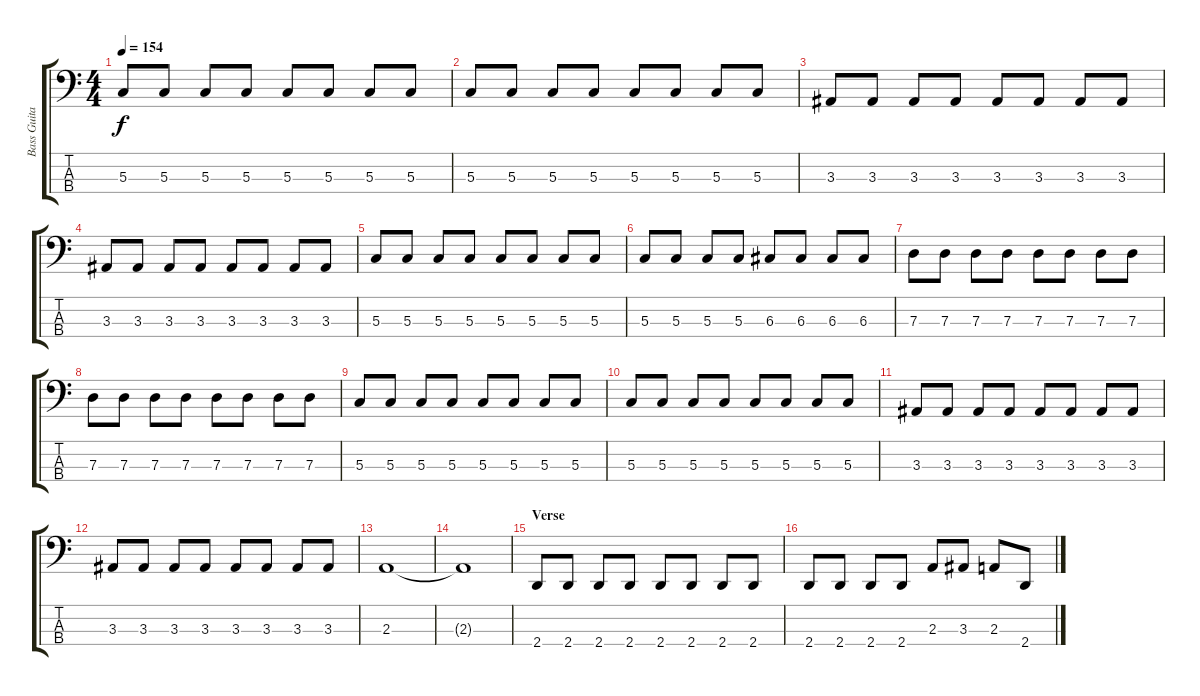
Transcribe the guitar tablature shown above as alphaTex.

\track ("Bass Guitar (Marc McKnight)" "Bass Guita") {instrument electricbasspick}
\staff {score tabs}
\tuning (F2 C2 G1 C1) {hide}
\ts (4 4)
\tempo 154
\clef f4
\ks c
5.3.8{dy f} 5.3.8 5.3.8 5.3.8 5.3.8 5.3.8 5.3.8 5.3.8 |
5.3.8 5.3.8 5.3.8 5.3.8 5.3.8 5.3.8 5.3.8 5.3.8 |
3.3.8 3.3.8 3.3.8 3.3.8 3.3.8 3.3.8 3.3.8 3.3.8 |
3.3.8 3.3.8 3.3.8 3.3.8 3.3.8 3.3.8 3.3.8 3.3.8 |
5.3.8 5.3.8 5.3.8 5.3.8 5.3.8 5.3.8 5.3.8 5.3.8 |
5.3.8 5.3.8 5.3.8 5.3.8 6.3.8 6.3.8 6.3.8 6.3.8 |
7.3.8 7.3.8 7.3.8 7.3.8 7.3.8 7.3.8 7.3.8 7.3.8 |
7.3.8 7.3.8 7.3.8 7.3.8 7.3.8 7.3.8 7.3.8 7.3.8 |
5.3.8 5.3.8 5.3.8 5.3.8 5.3.8 5.3.8 5.3.8 5.3.8 |
5.3.8 5.3.8 5.3.8 5.3.8 5.3.8 5.3.8 5.3.8 5.3.8 |
3.3.8 3.3.8 3.3.8 3.3.8 3.3.8 3.3.8 3.3.8 3.3.8 |
3.3.8 3.3.8 3.3.8 3.3.8 3.3.8 3.3.8 3.3.8 3.3.8 |
2.3.1{volume 5} |
2.3{t}.1{volume 8} |
\section ("" "Verse")
2.4.8 2.4.8 2.4.8 2.4.8 2.4.8 2.4.8 2.4.8 2.4.8 |
2.4.8 2.4.8 2.4.8 2.4.8 2.3.8 3.3.8 2.3.8 2.4.8
